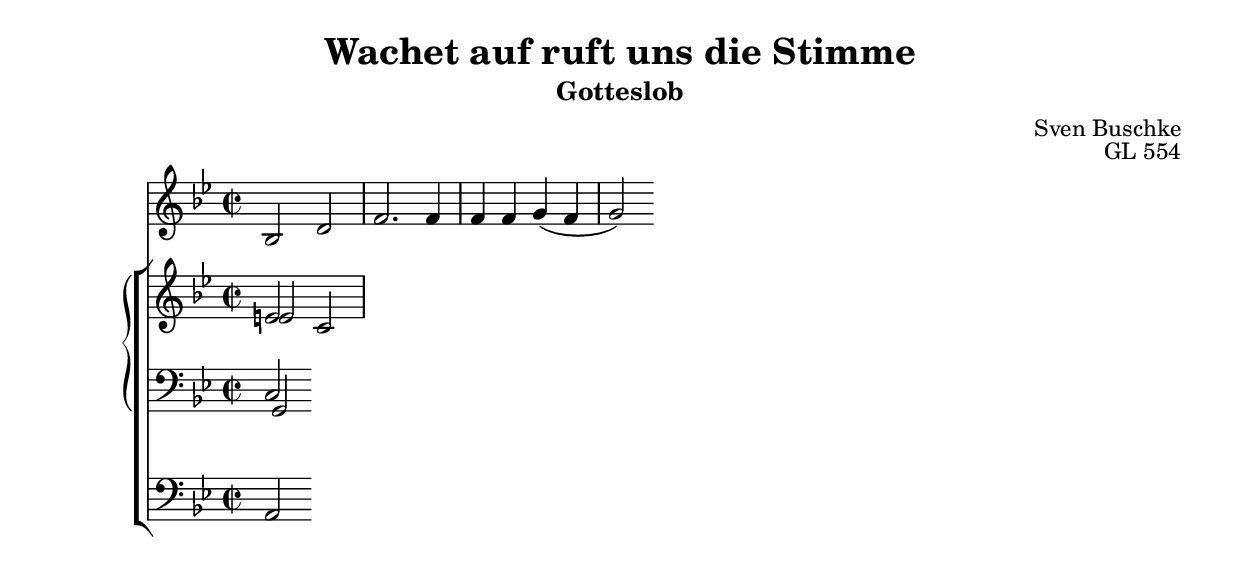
\version "2.22.2"

\header {
  title = "Wachet auf ruft uns die Stimme"
  composer = "Sven Buschke"
  subtitle = "Gotteslob"
  opus = "GL 554"
}

pieceSettings = {
  \key bes \major
  \time 2/2
}

melody = \relative c' {\pieceSettings
  bes2 d f2. f4 f f g( f g2)
  
}

sopran = \relative c' {\pieceSettings
  e
}

alt = \relative c' {\pieceSettings
  e c
}

tenor = \relative c {\pieceSettings
  c
}

bass = \relative c {\pieceSettings
  g
}

pedal = \relative c {\pieceSettings
  a
}

sheetmusic = {
  <<
  \new Staff { \new Voice { \melody }}
  \new StaffGroup <<
  \new PianoStaff = "ch" <<
    \new Staff = "sa" {
    <<
      \new Voice { \sopran }
      \new Voice { \alt }
    >>}
    \new Staff = "tb" {\clef bass
      <<
      \new Voice { \tenor }
      \new Voice { \bass }
      >>
    }
  >>
  \new Staff = "pd" {\clef bass
                     \new Voice { \pedal }
  }
  >>
  >>
}

\score {
  \sheetmusic
  \layout {}
}